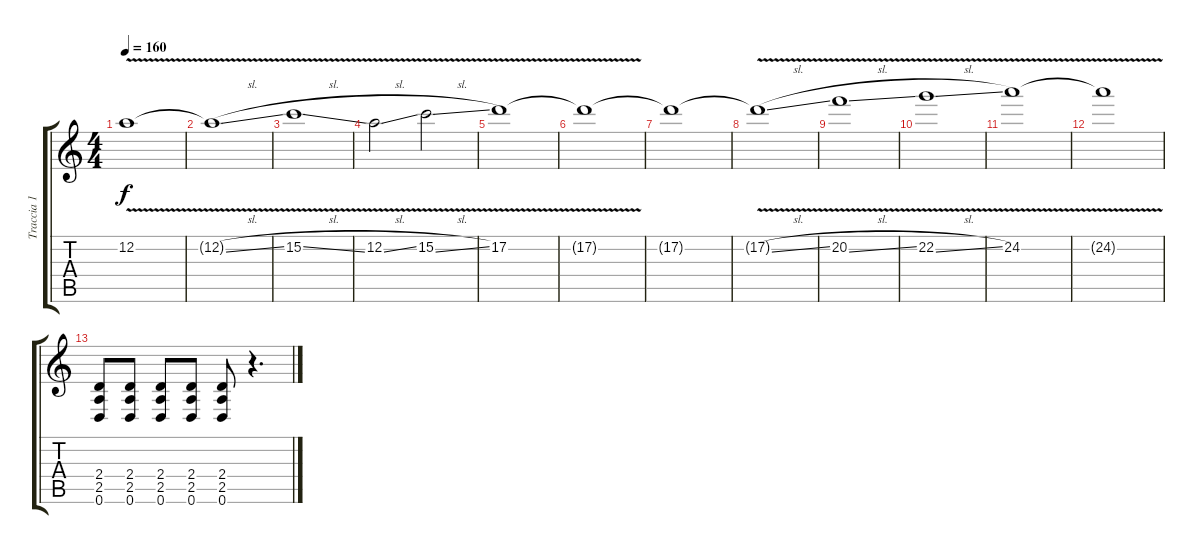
\track ("Traccia 1" "Traccia 1") {instrument distortionguitar}
\staff {score tabs}
\tuning (D4 A3 F3 C3 G2 D2) {hide}
\ts (4 4)
\tempo 160
\clef g2
\ks c
12.2{v}.1{dy f} |
12.2{sl t}.1 |
15.2{v sl}.1 |
12.2{v sl}.2 15.2{v sl}.2 |
17.2{v}.1 |
17.2{t}.1 |
17.2{t}.1 |
17.2{v sl t}.1 |
20.2{v sl}.1 |
22.2{v sl}.1 |
24.2{v}.1 |
24.2{t}.1 |
(2.4 2.5 0.6).8 (2.4 2.5 0.6).8 (2.4 2.5 0.6).8 (2.4 2.5 0.6).8 (2.4 2.5 0.6).8 r.4{d}
